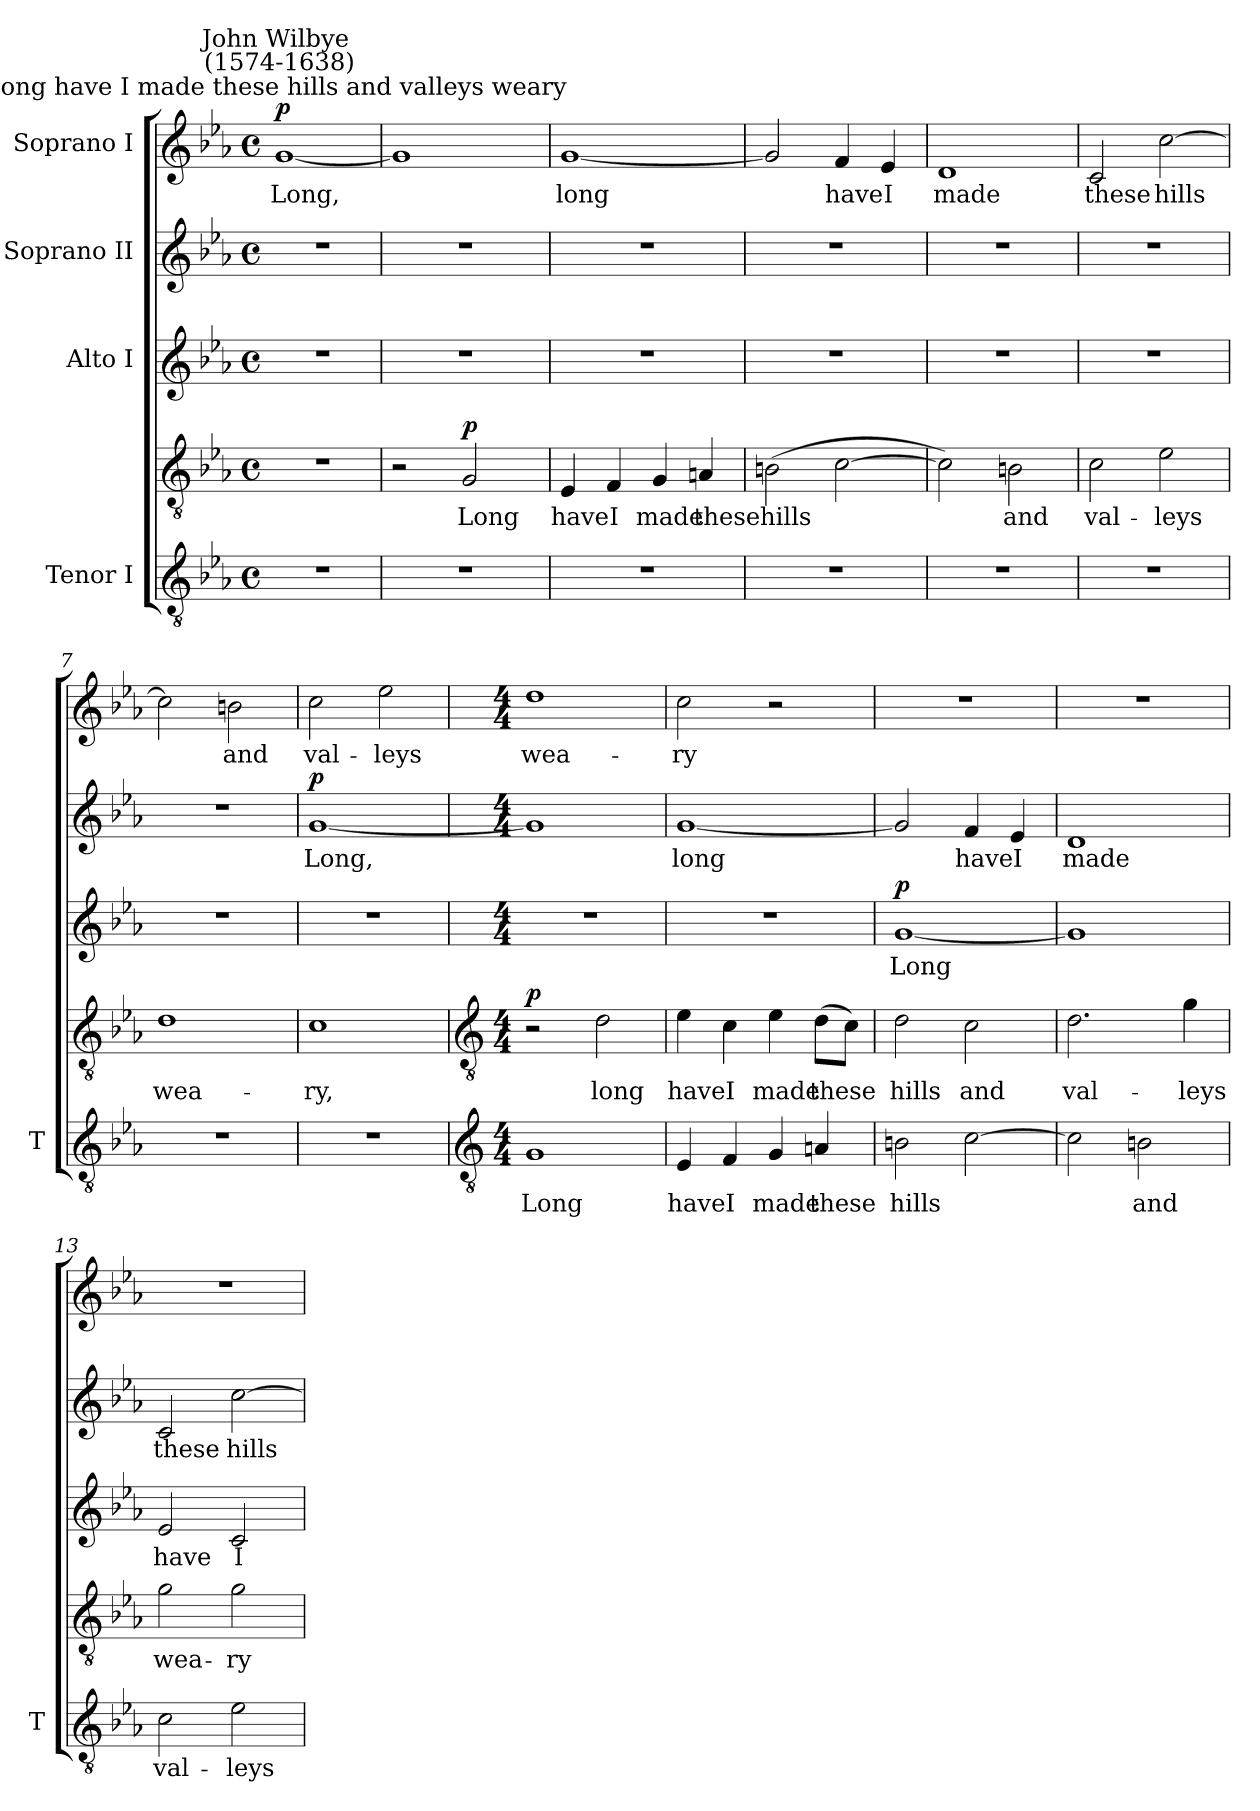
**kern	**text	**kern	**text	**dynam	**kern	**text	**dynam	**kern	**text	**dynam	**kern	**text	**dynam
*part4	*part4	*part4	*part4	*part4	*part3	*part3	*part3	*part2	*part2	*part2	*part1	*part1	*part1
*staff5	*staff5	*staff4	*staff4	*staff4/5	*staff3	*staff3	*staff3	*staff2	*staff2	*staff2	*staff1	*staff1	*staff1
*I"Tenor I	*	*	*	*	*I"Alto I	*	*	*I"Soprano II	*	*	*I"Soprano I	*	*
*I'T	*	*	*	*	*	*	*	*	*	*	*	*	*
*clefGv2	*	*clefGv2	*	*	*clefG2	*	*	*clefG2	*	*	*clefG2	*	*
*k[b-e-a-]	*	*k[b-e-a-]	*	*	*k[b-e-a-]	*	*	*k[b-e-a-]	*	*	*k[b-e-a-]	*	*
*E-:	*	*E-:	*	*	*E-:	*	*	*E-:	*	*	*E-:	*	*
*M4/4	*	*M4/4	*	*	*M4/4	*	*	*M4/4	*	*	*M4/4	*	*
*met(c)	*	*met(c)	*	*	*met(c)	*	*	*met(c)	*	*	*met(c)	*	*
=1	=1	=1	=1	=1	=1	=1	=1	=1	=1	=1	=1	=1	=1
!	!	!	!	!	!	!	!	!	!	!	!LO:TX:a:cj:t=Long have I made these hills and valleys weary	!	!
!	!	!	!	!	!	!	!	!	!	!	!LO:TX:a:cj:t=John Wilbye\n (1574-1638)	!	!
!	!	!	!	!	!	!	!	!	!	!	!	!LO:LY:b	!LO:DY:b
1r	.	1r	.	.	1r	.	.	1r	.	.	[1g	Long,	p
=2	=2	=2	=2	=2	=2	=2	=2	=2	=2	=2	=2	=2	=2
1r	.	2r	.	.	1r	.	.	1r	.	.	1g]	.	.
!	!	!	!LO:LY:b	!LO:DY:b	!	!	!	!	!	!	!	!	!
.	.	2G	Long	p	.	.	.	.	.	.	.	.	.
=3	=3	=3	=3	=3	=3	=3	=3	=3	=3	=3	=3	=3	=3
!	!	!	!LO:LY:b	!	!	!	!	!	!	!	!	!LO:LY:b	!
1r	.	4E-	have	.	1r	.	.	1r	.	.	[1g	long	.
!	!	!	!LO:LY:b	!	!	!	!	!	!	!	!	!	!
.	.	4F	I	.	.	.	.	.	.	.	.	.	.
!	!	!	!LO:LY:b	!	!	!	!	!	!	!	!	!	!
.	.	4G	made	.	.	.	.	.	.	.	.	.	.
!	!	!	!LO:LY:b	!	!	!	!	!	!	!	!	!	!
.	.	4An	these	.	.	.	.	.	.	.	.	.	.
=4	=4	=4	=4	=4	=4	=4	=4	=4	=4	=4	=4	=4	=4
!	!	!	!LO:LY:b	!	!	!	!	!	!	!	!	!	!
1r	.	(>2Bn	hills	.	1r	.	.	1r	.	.	2g]	.	.
!	!	!	!	!	!	!	!	!	!	!	!	!LO:LY:b	!
.	.	[2c	.	.	.	.	.	.	.	.	4f	have	.
!	!	!	!	!	!	!	!	!	!	!	!	!LO:LY:b	!
.	.	.	.	.	.	.	.	.	.	.	4e-	I	.
=5	=5	=5	=5	=5	=5	=5	=5	=5	=5	=5	=5	=5	=5
!	!	!	!	!	!	!	!	!	!	!	!	!LO:LY:b	!
1r	.	2c])	.	.	1r	.	.	1r	.	.	1d	made	.
!	!	!	!LO:LY:b	!	!	!	!	!	!	!	!	!	!
.	.	2Bn	and	.	.	.	.	.	.	.	.	.	.
=6	=6	=6	=6	=6	=6	=6	=6	=6	=6	=6	=6	=6	=6
!	!	!	!LO:LY:b	!	!	!	!	!	!	!	!	!LO:LY:b	!
1r	.	2c	val-	.	1r	.	.	1r	.	.	2c	these	.
!	!	!	!LO:LY:b	!	!	!	!	!	!	!	!	!LO:LY:b	!
.	.	2e-	-leys	.	.	.	.	.	.	.	[2cc	hills	.
=7	=7	=7	=7	=7	=7	=7	=7	=7	=7	=7	=7	=7	=7
!	!	!	!LO:LY:b	!	!	!	!	!	!	!	!	!	!
1r	.	1d	wea-	.	1r	.	.	1r	.	.	2cc]	.	.
!	!	!	!	!	!	!	!	!	!	!	!	!LO:LY:b	!
.	.	.	.	.	.	.	.	.	.	.	2bn	and	.
=8	=8	=8	=8	=8	=8	=8	=8	=8	=8	=8	=8	=8	=8
!	!	!	!LO:LY:b	!	!	!	!	!	!LO:LY:b	!LO:DY:b	!	!LO:LY:b	!
1r	.	1c	-ry,	.	1r	.	.	[1g	Long,	p	2cc	val-	.
!	!	!	!	!	!	!	!	!	!	!	!	!LO:LY:b	!
.	.	.	.	.	.	.	.	.	.	.	2ee-	-leys	.
!!LO:LB:g=z
=9	=9	=9	=9	=9	=9	=9	=9	=9	=9	=9	=9	=9	=9
*clefGv2	*	*clefGv2	*	*	*	*	*	*	*	*	*	*	*
*M4/4	*	*M4/4	*	*	*M4/4	*	*	*M4/4	*	*	*M4/4	*	*
!	!LO:LY:b	!	!	!LO:DY:b=2	!	!	!	!	!	!	!	!LO:LY:b	!
1G	Long	2r	.	p	1r	.	.	1g]	.	.	1dd	wea-	.
!	!	!	!LO:LY:b	!	!	!	!	!	!	!	!	!	!
.	.	2d	long	.	.	.	.	.	.	.	.	.	.
=10	=10	=10	=10	=10	=10	=10	=10	=10	=10	=10	=10	=10	=10
!	!LO:LY:b	!	!LO:LY:b	!	!	!	!	!	!LO:LY:b	!	!	!LO:LY:b	!
4E-	have	4e-	have	.	1r	.	.	[1g	long	.	2cc	-ry	.
!	!LO:LY:b	!	!LO:LY:b	!	!	!	!	!	!	!	!	!	!
4F	I	4c	I	.	.	.	.	.	.	.	.	.	.
!	!LO:LY:b	!	!LO:LY:b	!	!	!	!	!	!	!	!	!	!
4G	made	4e-	made	.	.	.	.	.	.	.	2r	.	.
!	!LO:LY:b	!	!LO:LY:b	!	!	!	!	!	!	!	!	!	!
4An	these	(>8dL	these	.	.	.	.	.	.	.	.	.	.
.	.	8cJ)	.	.	.	.	.	.	.	.	.	.	.
=11	=11	=11	=11	=11	=11	=11	=11	=11	=11	=11	=11	=11	=11
!	!LO:LY:b	!	!LO:LY:b	!	!	!LO:LY:b	!LO:DY:b	!	!	!	!	!	!
2Bn	hills	2d	hills	.	[1g	Long	p	2g]	.	.	1r	.	.
!	!	!	!LO:LY:b	!	!	!	!	!	!LO:LY:b	!	!	!	!
[2c	.	2c	and	.	.	.	.	4f	have	.	.	.	.
!	!	!	!	!	!	!	!	!	!LO:LY:b	!	!	!	!
.	.	.	.	.	.	.	.	4e-	I	.	.	.	.
=12	=12	=12	=12	=12	=12	=12	=12	=12	=12	=12	=12	=12	=12
!	!	!	!LO:LY:b	!	!	!	!	!	!LO:LY:b	!	!	!	!
2c]	.	2.d	val-	.	1g]	.	.	1d	made	.	1r	.	.
!	!LO:LY:b	!	!	!	!	!	!	!	!	!	!	!	!
2Bn	and	.	.	.	.	.	.	.	.	.	.	.	.
!	!	!	!LO:LY:b	!	!	!	!	!	!	!	!	!	!
.	.	4g	-leys	.	.	.	.	.	.	.	.	.	.
=13	=13	=13	=13	=13	=13	=13	=13	=13	=13	=13	=13	=13	=13
!	!LO:LY:b	!	!LO:LY:b	!	!	!LO:LY:b	!	!	!LO:LY:b	!	!	!	!
2c	val-	2g	wea-	.	2e-	have	.	2c	these	.	1r	.	.
!	!LO:LY:b	!	!LO:LY:b	!	!	!LO:LY:b	!	!	!LO:LY:b	!	!	!	!
2e-	-leys	2g	-ry	.	2c	I	.	[2cc	hills	.	.	.	.
=	=	=	=	=	=	=	=	=	=	=	=	=	=
*-	*-	*-	*-	*-	*-	*-	*-	*-	*-	*-	*-	*-	*-
